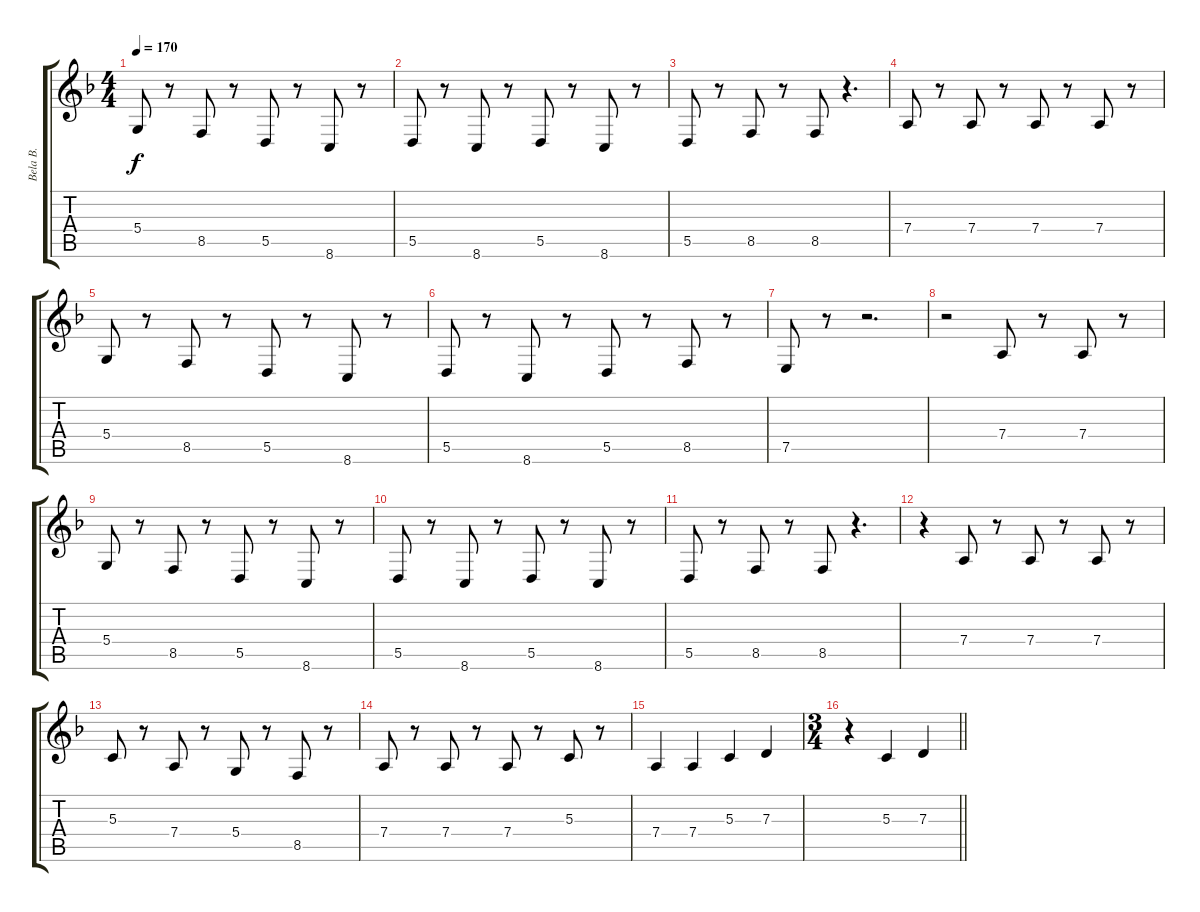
\track ("Bela B." "Bela B.") {instrument oboe}
\staff {score tabs}
\tuning (E4 B3 G3 D3 A2 E2) {hide}
\ts (4 4)
\tempo 170
\clef g2
\ks f
5.4.8{dy f} r.8 8.5.8 r.8 5.5.8 r.8 8.6.8 r.8 |
5.5.8 r.8 8.6.8 r.8 5.5.8 r.8 8.6.8 r.8 |
5.5.8 r.8 8.5.8 r.8 8.5.8 r.4{d} |
7.4.8 r.8 7.4.8 r.8 7.4.8 r.8 7.4.8 r.8 |
5.4.8 r.8 8.5.8 r.8 5.5.8 r.8 8.6.8 r.8 |
5.5.8 r.8 8.6.8 r.8 5.5.8 r.8 8.5.8 r.8 |
7.5.8 r.8 r.2{d} |
r.2 7.4.8 r.8 7.4.8 r.8 |
5.4.8 r.8 8.5.8 r.8 5.5.8 r.8 8.6.8 r.8 |
5.5.8 r.8 8.6.8 r.8 5.5.8 r.8 8.6.8 r.8 |
5.5.8 r.8 8.5.8 r.8 8.5.8 r.4{d} |
r.4 7.4.8 r.8 7.4.8 r.8 7.4.8 r.8 |
5.3.8 r.8 7.4.8 r.8 5.4.8 r.8 8.5.8 r.8 |
7.4.8 r.8 7.4.8 r.8 7.4.8 r.8 5.3.8 r.8 |
7.4.4 7.4.4 5.3.4 7.3.4 |
\ts (3 4)
\barLineRight lightlight
r.4 5.3.4 7.3.4
